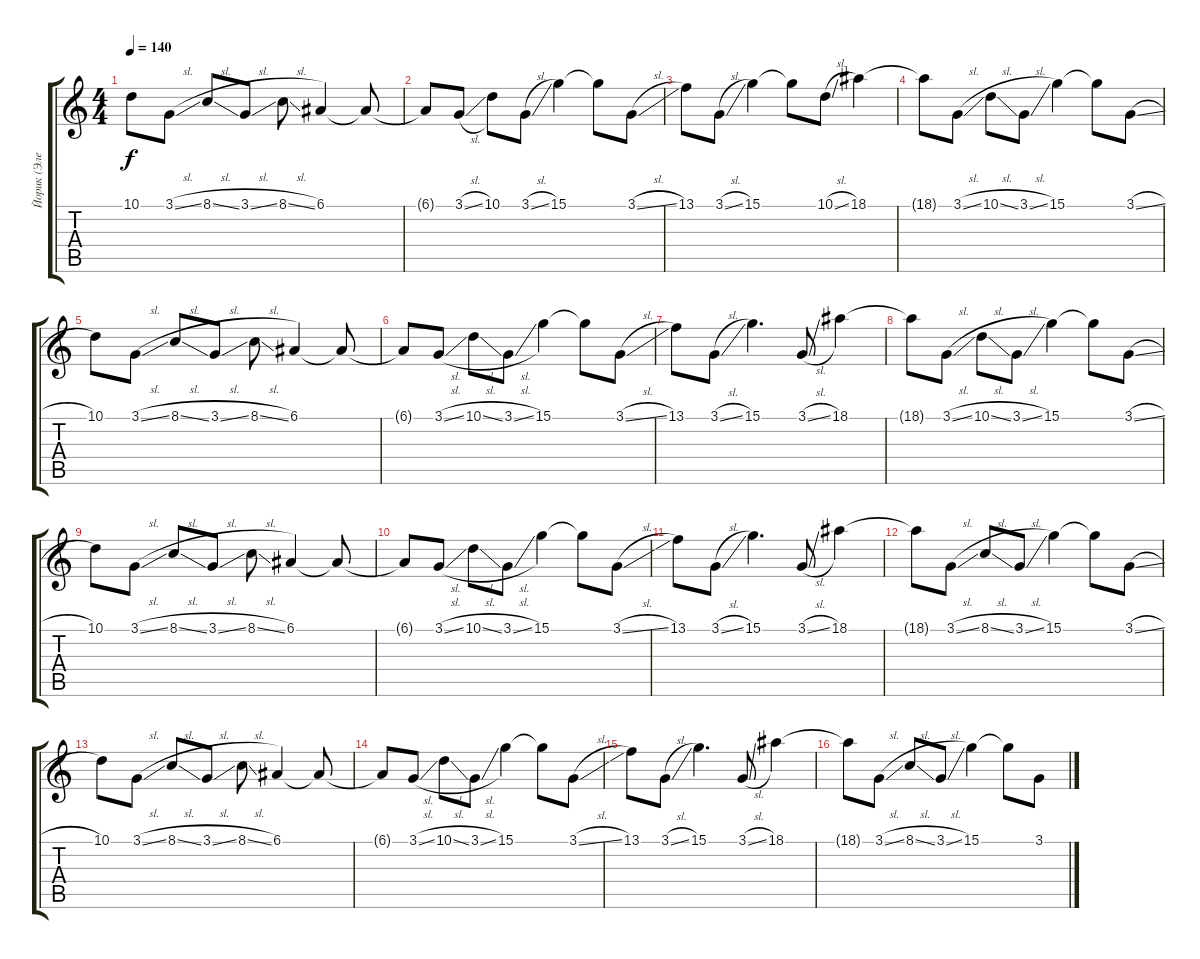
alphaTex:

\track ("Йорик (Электроника)" "Йорик (Эле") {instrument fx8scifi}
\staff {score tabs}
\tuning (E4 B3 G3 D3 A2 E2) {hide}
\ts (4 4)
\tempo 140
\clef g2
\ks c
10.1.8{dy f} 3.1{sl}.8 8.1{sl}.8 3.1{sl}.8 8.1{sl}.8 6.1.4 6.1{t}.8 |
6.1{t}.8 3.1{sl}.8 10.1.8 3.1{sl}.8 15.1.4 15.1{t}.8 3.1{sl}.8 |
13.1.8 3.1{sl}.8 15.1.4 15.1{t}.8 10.1{sl}.8 18.1.4 |
18.1{t}.8 3.1{sl}.8 10.1{sl}.8 3.1{sl}.8 15.1.4 15.1{t}.8 3.1{sl}.8 |
10.1.8 3.1{sl}.8 8.1{sl}.8 3.1{sl}.8 8.1{sl}.8 6.1.4 6.1{t}.8 |
6.1{t}.8 3.1{sl}.8 10.1{sl}.8 3.1{sl}.8 15.1.4 15.1{t}.8 3.1{sl}.8 |
13.1.8 3.1{sl}.8 15.1.4{d} 3.1{sl}.8 18.1.4 |
18.1{t}.8 3.1{sl}.8 10.1{sl}.8 3.1{sl}.8 15.1.4 15.1{t}.8 3.1{sl}.8 |
10.1.8 3.1{sl}.8 8.1{sl}.8 3.1{sl}.8 8.1{sl}.8 6.1.4 6.1{t}.8 |
6.1{t}.8 3.1{sl}.8 10.1{sl}.8 3.1{sl}.8 15.1.4 15.1{t}.8 3.1{sl}.8 |
13.1.8 3.1{sl}.8 15.1.4{d} 3.1{sl}.8 18.1.4 |
18.1{t}.8 3.1{sl}.8 8.1{sl}.8 3.1{sl}.8 15.1.4 15.1{t}.8 3.1{sl}.8 |
10.1.8 3.1{sl}.8 8.1{sl}.8 3.1{sl}.8 8.1{sl}.8 6.1.4 6.1{t}.8 |
6.1{t}.8 3.1{sl}.8 10.1{sl}.8 3.1{sl}.8 15.1.4 15.1{t}.8 3.1{sl}.8 |
13.1.8 3.1{sl}.8 15.1.4{d} 3.1{sl}.8 18.1.4 |
18.1{t}.8 3.1{sl}.8 8.1{sl}.8 3.1{sl}.8 15.1.4 15.1{t}.8 3.1{sl}.8
